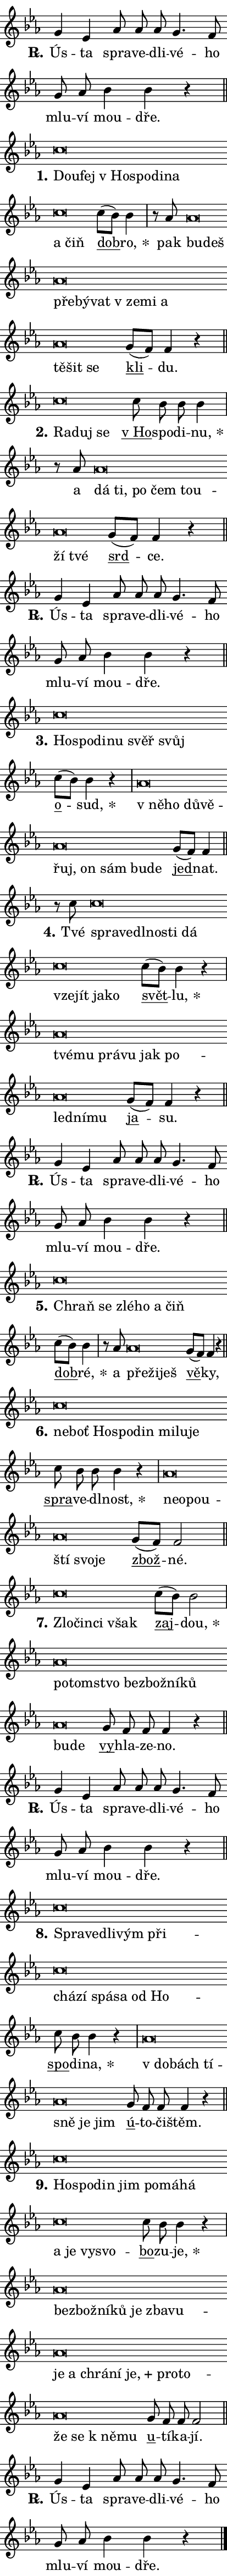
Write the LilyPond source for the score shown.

\version "2.22.1"
\header { tagline = "" }
\paper {
  indent = 0\cm
  top-margin = 0\cm
  right-margin = 0\cm
  bottom-margin = 0\cm
  left-margin = 0\cm
  paper-width = 7\cm
  page-breaking = #ly:one-page-breaking
  system-system-spacing.basic-distance = #11
  score-system-spacing.basic-distance = #11
  ragged-last = ##f
}


%% Author: Thomas Morley
%% https://lists.gnu.org/archive/html/lilypond-user/2020-05/msg00002.html
#(define (line-position grob)
"Returns position of @var[grob} in current system:
   @code{'start}, if at first time-step
   @code{'end}, if at last time-step
   @code{'middle} otherwise
"
  (let* ((col (ly:item-get-column grob))
         (ln (ly:grob-object col 'left-neighbor))
         (rn (ly:grob-object col 'right-neighbor))
         (col-to-check-left (if (ly:grob? ln) ln col))
         (col-to-check-right (if (ly:grob? rn) rn col))
         (break-dir-left
           (and
             (ly:grob-property col-to-check-left 'non-musical #f)
             (ly:item-break-dir col-to-check-left)))
         (break-dir-right
           (and
             (ly:grob-property col-to-check-right 'non-musical #f)
             (ly:item-break-dir col-to-check-right))))
        (cond ((eqv? 1 break-dir-left) 'start)
              ((eqv? -1 break-dir-right) 'end)
              (else 'middle))))

#(define (tranparent-at-line-position vctor)
  (lambda (grob)
  "Relying on @code{line-position} select the relevant enry from @var{vctor}.
Used to determine transparency,"
    (case (line-position grob)
      ((end) (not (vector-ref vctor 0)))
      ((middle) (not (vector-ref vctor 1)))
      ((start) (not (vector-ref vctor 2))))))

noteHeadBreakVisibility =
#(define-music-function (break-visibility)(vector?)
"Makes @code{NoteHead}s transparent relying on @var{break-visibility}"
#{
  \override NoteHead.transparent =
    #(tranparent-at-line-position break-visibility)
#})

#(define delete-ledgers-for-transparent-note-heads
  (lambda (grob)
    "Reads whether a @code{NoteHead} is transparent.
If so this @code{NoteHead} is removed from @code{'note-heads} from
@var{grob}, which is supposed to be @code{LedgerLineSpanner}.
As a result ledgers are not printed for this @code{NoteHead}"
    (let* ((nhds-array (ly:grob-object grob 'note-heads))
           (nhds-list
             (if (ly:grob-array? nhds-array)
                 (ly:grob-array->list nhds-array)
                 '()))
           ;; Relies on the transparent-property being done before
           ;; Staff.LedgerLineSpanner.after-line-breaking is executed.
           ;; This is fragile ...
           (to-keep
             (remove
               (lambda (nhd)
                 (ly:grob-property nhd 'transparent #f))
               nhds-list)))
      ;; TODO find a better method to iterate over grob-arrays, similiar
      ;; to filter/remove etc for lists
      ;; For now rebuilt from scratch
      (set! (ly:grob-object grob 'note-heads)  '())
      (for-each
        (lambda (nhd)
          (ly:pointer-group-interface::add-grob grob 'note-heads nhd))
        to-keep))))

hideNotes = {
  \noteHeadBreakVisibility #begin-of-line-visible
}
unHideNotes = {
  \noteHeadBreakVisibility #all-visible
}

% work-around for resetting accidentals
% https://lilypond.org/doc/v2.23/Documentation/notation/displaying-rhythms#unmetered-music
cadenzaMeasure = {
  \cadenzaOff
  \partial 1024 s1024
  \cadenzaOn
}

#(define-markup-command (accent layout props text) (markup?)
  "Underline accented syllable"
  (interpret-markup layout props
    #{\markup \override #'(offset . 4.3) \underline { #text }#}))

responsum = \markup \concat {
  "R" \hspace #-1.05 \path #0.1 #'((moveto 0 0.07) (lineto 0.9 0.8)) \hspace #0.05 "."
}

\layout {
    \context {
        \Staff
        \remove "Time_signature_engraver"
        \override LedgerLineSpanner.after-line-breaking = #delete-ledgers-for-transparent-note-heads
    }
    \context {
        \Voice {
            \override NoteHead.output-attributes = #'((class . "notehead"))
            \override Hairpin.height = #0.55
        }
    }
    \context {
        \Lyrics {
            \override StanzaNumber.output-attributes = #'((class . "stanzanumber"))
            \override LyricSpace.minimum-distance = #0.9
            \override LyricText.font-name = #"TeX Gyre Schola"
            \override LyricText.font-size = 1
            \override StanzaNumber.font-name = #"TeX Gyre Schola Bold"
            \override StanzaNumber.font-size = 1
        }
    }
}

% magnetic-lyrics.ily
%
%   written by
%     Jean Abou Samra <jean@abou-samra.fr>
%     Werner Lemberg <wl@gnu.org>
%
%   adapted by
%     Jiri Hon <jiri.hon@gmail.com>
%
% Version 2022-Apr-15

% https://www.mail-archive.com/lilypond-user@gnu.org/msg149350.html

#(define (Left_hyphen_pointer_engraver context)
   "Collect syllable-hyphen-syllable occurrences in lyrics and store
them in properties.  This engraver only looks to the left.  For
example, if the lyrics input is @code{foo -- bar}, it does the
following.

@itemize @bullet
@item
Set the @code{text} property of the @code{LyricHyphen} grob between
@q{foo} and @q{bar} to @code{foo}.

@item
Set the @code{left-hyphen} property of the @code{LyricText} grob with
text @q{foo} to the @code{LyricHyphen} grob between @q{foo} and
@q{bar}.
@end itemize

Use this auxiliary engraver in combination with the
@code{lyric-@/text::@/apply-@/magnetic-@/offset!} hook."
   (let ((hyphen #f)
         (text #f))
     (make-engraver
      (acknowledgers
       ((lyric-syllable-interface engraver grob source-engraver)
        (set! text grob)))
      (end-acknowledgers
       ((lyric-hyphen-interface engraver grob source-engraver)
        ;(when (not (grob::has-interface grob 'lyric-space-interface))
          (set! hyphen grob)));)
      ((stop-translation-timestep engraver)
       (when (and text hyphen)
         (ly:grob-set-object! text 'left-hyphen hyphen))
       (set! text #f)
       (set! hyphen #f)))))

#(define (lyric-text::apply-magnetic-offset! grob)
   "If the space between two syllables is less than the value in
property @code{LyricText@/.details@/.squash-threshold}, move the right
syllable to the left so that it gets concatenated with the left
syllable.

Use this function as a hook for
@code{LyricText@/.after-@/line-@/breaking} if the
@code{Left_@/hyphen_@/pointer_@/engraver} is active."
   (let ((hyphen (ly:grob-object grob 'left-hyphen #f)))
     (when hyphen
       (let ((left-text (ly:spanner-bound hyphen LEFT)))
         (when (grob::has-interface left-text 'lyric-syllable-interface)
           (let* ((common (ly:grob-common-refpoint grob left-text X))
                  (this-x-ext (ly:grob-extent grob common X))
                  (left-x-ext
                   (begin
                     ;; Trigger magnetism for left-text.
                     (ly:grob-property left-text 'after-line-breaking)
                     (ly:grob-extent left-text common X)))
                  ;; `delta` is the gap width between two syllables.
                  (delta (- (interval-start this-x-ext)
                            (interval-end left-x-ext)))
                  (details (ly:grob-property grob 'details))
                  (threshold (assoc-get 'squash-threshold details 0.2)))
             (when (< delta threshold)
               (let* (;; We have to manipulate the input text so that
                      ;; ligatures crossing syllable boundaries are not
                      ;; disabled.  For languages based on the Latin
                      ;; script this is essentially a beautification.
                      ;; However, for non-Western scripts it can be a
                      ;; necessity.
                      (lt (ly:grob-property left-text 'text))
                      (rt (ly:grob-property grob 'text))
                      (is-space (grob::has-interface hyphen 'lyric-space-interface))
                      (space (if is-space " " ""))
                      (space-markup (grob-interpret-markup grob " "))
                      (space-size (interval-length (ly:stencil-extent space-markup X)))
                      (extra-delta (if is-space space-size 0))
                      ;; Append new syllable.
                      (ltrt-space (if (and (string? lt) (string? rt))
                                (string-append lt space rt)
                                (make-concat-markup (list lt space rt))))
                      ;; Right-align `ltrt` to the right side.
                      (ltrt-space-markup (grob-interpret-markup
                               grob
                               (make-translate-markup
                                (cons (interval-length this-x-ext) 0)
                                (make-right-align-markup ltrt-space)))))
                 (begin
                   ;; Don't print `left-text`.
                   (ly:grob-set-property! left-text 'stencil #f)
                   ;; Set text and stencil (which holds all collected
                   ;; syllables so far) and shift it to the left.
                   (ly:grob-set-property! grob 'text ltrt-space)
                   (ly:grob-set-property! grob 'stencil ltrt-space-markup)
                   (ly:grob-translate-axis! grob (- (- delta extra-delta)) X))))))))))


#(define (lyric-hyphen::displace-bounds-first grob)
   ;; Make very sure this callback isn't triggered too early.
   (let ((left (ly:spanner-bound grob LEFT))
         (right (ly:spanner-bound grob RIGHT)))
     (ly:grob-property left 'after-line-breaking)
     (ly:grob-property right 'after-line-breaking)
     (ly:lyric-hyphen::print grob)))

squashThreshold = #0.4

\layout {
  \context {
    \Lyrics
    \consists #Left_hyphen_pointer_engraver
    \override LyricText.after-line-breaking =
      #lyric-text::apply-magnetic-offset!
    \override LyricHyphen.stencil = #lyric-hyphen::displace-bounds-first
    \override LyricText.details.squash-threshold = \squashThreshold
    \override LyricHyphen.minimum-distance = 0
    \override LyricHyphen.minimum-length = \squashThreshold
  }
}

squash = \override LyricText.details.squash-threshold = 9999
unSquash = \override LyricText.details.squash-threshold = \squashThreshold

left = \override LyricText.self-alignment-X = #LEFT
unLeft = \revert LyricText.self-alignment-X

starOffset = #(lambda (grob) 
                (let ((x_offset (ly:self-alignment-interface::aligned-on-x-parent grob)))
                  (if (= x_offset 0) 0 (+ x_offset 1.2))))

star = #(define-music-function (syllable)(string?)
"Append star separator at the end of a syllable"
#{
  \once \override LyricText.X-offset = #starOffset
  \lyricmode { \markup {
    #syllable
    \override #'((font-name . "TeX Gyre Schola Bold")) \hspace #0.2 \lower #0.65 \larger "*"
  } }
#})

starAccent = #(define-music-function (syllable)(string?)
"Append star separator at the end of a syllable and make accent"
#{
  \once \override LyricText.X-offset = #starOffset
  \lyricmode { \markup {
    \accent #syllable
    \override #'((font-name . "TeX Gyre Schola Bold")) \hspace #0.2 \lower #0.65 \larger "*"
  } }
#})

breath = #(define-music-function (syllable)(string?)
"Append breathing indicator at the end of a syllable"
#{
  \lyricmode { \markup { #syllable "+" } }
#})

optionalBreath = #(define-music-function (syllable)(string?)
"Append optional breathing indicator at the end of a syllable"
#{
  \lyricmode { \markup { #syllable "(+)" } }
#})


\score {
    <<
        \new Voice = "melody" { \cadenzaOn \key es \major \relative { g'4 es as8 as as \bar "" g4. f8 \bar "" g as bes4 bes r \cadenzaMeasure \bar "||" \break }
\relative { c''\breve*1/16 \hideNotes \breve*1/16 \bar "" \breve*1/16 \bar "" \breve*1/16 \bar "" \breve*1/16 \bar "" \breve*1/16 \bar "" \breve*1/16 \breve*1/16 \bar "" \unHideNotes \bar "" c8[( bes)] bes4 \cadenzaMeasure \bar "|" r8 as8 as\breve*1/16 \hideNotes \breve*1/16 \bar "" \breve*1/16 \bar "" \breve*1/16 \bar "" \breve*1/16 \bar "" \breve*1/16 \bar "" \breve*1/16 \bar "" \breve*1/16 \bar "" \breve*1/16 \bar "" \breve*1/16 \breve*1/16 \bar "" \unHideNotes \bar "" g8[( f)] f4 r \cadenzaMeasure \bar "||" \break }
\relative { c''\breve*1/16 \hideNotes \breve*1/16 \breve*1/16 \bar "" \unHideNotes \bar "" c8 bes bes bes4 \cadenzaMeasure \bar "|" r8 as8 as\breve*1/16 \hideNotes \breve*1/16 \bar "" \breve*1/16 \bar "" \breve*1/16 \bar "" \breve*1/16 \bar "" \breve*1/16 \breve*1/16 \bar "" \unHideNotes \bar "" g8[( f)] f4 r \cadenzaMeasure \bar "||" \break }
\relative { g'4 es as8 as as \bar "" g4. f8 \bar "" g as bes4 bes r \cadenzaMeasure \bar "||" \break }
\relative { c''\breve*1/16 \hideNotes \breve*1/16 \bar "" \breve*1/16 \bar "" \breve*1/16 \bar "" \breve*1/16 \breve*1/16 \bar "" \unHideNotes \bar "" c8[( bes)] bes4 r \cadenzaMeasure \bar "|" as\breve*1/16 \hideNotes \breve*1/16 \bar "" \breve*1/16 \bar "" \breve*1/16 \bar "" \breve*1/16 \bar "" \breve*1/16 \bar "" \breve*1/16 \bar "" \breve*1/16 \breve*1/16 \bar "" \unHideNotes \bar "" g8[( f)] f4 \cadenzaMeasure \bar "||" \break }
\relative { r8 c''8 c\breve*1/16 \hideNotes \breve*1/16 \bar "" \breve*1/16 \bar "" \breve*1/16 \bar "" \breve*1/16 \bar "" \breve*1/16 \bar "" \breve*1/16 \bar "" \breve*1/16 \bar "" \breve*1/16 \breve*1/16 \bar "" \unHideNotes \bar "" c8[( bes)] bes4 r \cadenzaMeasure \bar "|" as\breve*1/16 \hideNotes \breve*1/16 \bar "" \breve*1/16 \bar "" \breve*1/16 \bar "" \breve*1/16 \bar "" \breve*1/16 \bar "" \breve*1/16 \bar "" \breve*1/16 \breve*1/16 \bar "" \unHideNotes \bar "" g8[( f)] f4 r \cadenzaMeasure \bar "||" \break }
\relative { g'4 es as8 as as \bar "" g4. f8 \bar "" g as bes4 bes r \cadenzaMeasure \bar "||" \break }
\relative { c''\breve*1/16 \hideNotes \breve*1/16 \bar "" \breve*1/16 \bar "" \breve*1/16 \bar "" \breve*1/16 \breve*1/16 \bar "" \unHideNotes \bar "" c8[( bes)] bes4 \cadenzaMeasure \bar "|" r8 as8 as\breve*1/16 \hideNotes \breve*1/16 \breve*1/16 \bar "" \unHideNotes \bar "" g8[( f)] f4 r \cadenzaMeasure \bar "||" \break }
\relative { c''\breve*1/16 \hideNotes \breve*1/16 \bar "" \breve*1/16 \bar "" \breve*1/16 \bar "" \breve*1/16 \bar "" \breve*1/16 \bar "" \breve*1/16 \breve*1/16 \bar "" \unHideNotes \bar "" c8 bes bes bes4 r \cadenzaMeasure \bar "|" as\breve*1/16 \hideNotes \breve*1/16 \bar "" \breve*1/16 \bar "" \breve*1/16 \bar "" \breve*1/16 \breve*1/16 \bar "" \unHideNotes \bar "" g8[( f)] f2 \cadenzaMeasure \bar "||" \break }
\relative { c''\breve*1/16 \hideNotes \breve*1/16 \bar "" \breve*1/16 \breve*1/16 \bar "" \unHideNotes \bar "" c8[( bes)] bes2 \cadenzaMeasure \bar "|" as\breve*1/16 \hideNotes \breve*1/16 \bar "" \breve*1/16 \bar "" \breve*1/16 \bar "" \breve*1/16 \bar "" \breve*1/16 \bar "" \breve*1/16 \bar "" \breve*1/16 \breve*1/16 \bar "" \unHideNotes \bar "" g8 f f f4 r \cadenzaMeasure \bar "||" \break }
\relative { g'4 es as8 as as \bar "" g4. f8 \bar "" g as bes4 bes r \cadenzaMeasure \bar "||" \break }
\relative { c''\breve*1/16 \hideNotes \breve*1/16 \bar "" \breve*1/16 \bar "" \breve*1/16 \bar "" \breve*1/16 \bar "" \breve*1/16 \bar "" \breve*1/16 \bar "" \breve*1/16 \bar "" \breve*1/16 \bar "" \breve*1/16 \breve*1/16 \bar "" \unHideNotes \bar "" c8 bes bes4 r \cadenzaMeasure \bar "|" as\breve*1/16 \hideNotes \breve*1/16 \bar "" \breve*1/16 \bar "" \breve*1/16 \bar "" \breve*1/16 \breve*1/16 \bar "" \unHideNotes \bar "" g8 f f f4 r \cadenzaMeasure \bar "||" \break }
\relative { c''\breve*1/16 \hideNotes \breve*1/16 \bar "" \breve*1/16 \bar "" \breve*1/16 \bar "" \breve*1/16 \bar "" \breve*1/16 \bar "" \breve*1/16 \bar "" \breve*1/16 \bar "" \breve*1/16 \bar "" \breve*1/16 \breve*1/16 \bar "" \unHideNotes \bar "" c8 bes bes4 r \cadenzaMeasure \bar "|" as\breve*1/16 \hideNotes \breve*1/16 \bar "" \breve*1/16 \bar "" \breve*1/16 \bar "" \breve*1/16 \bar "" \breve*1/16 \bar "" \breve*1/16 \bar "" \breve*1/16 \bar "" \breve*1/16 \bar "" \breve*1/16 \bar "" \breve*1/16 \bar "" \breve*1/16 \bar "" \breve*1/16 \bar "" \breve*1/16 \bar "" \breve*1/16 \bar "" \breve*1/16 \bar "" \breve*1/16 \breve*1/16 \bar "" \unHideNotes \bar "" g8 f f f2 \cadenzaMeasure \bar "||" \break }
\relative { g'4 es as8 as as \bar "" g4. f8 \bar "" g as bes4 bes r \cadenzaMeasure \bar "||" \break } \bar "|." }
        \new Lyrics \lyricsto "melody" { \lyricmode { \set stanza = \responsum
Ús -- ta spra -- ve -- dli -- vé -- ho mlu -- ví mou -- dře.
\set stanza = "1."
\left Dou -- \squash fej "v Ho" -- spo -- di -- na a čiň \unLeft \unSquash \markup \accent dob -- \star ro, pak \left bu -- \squash deš pře -- bý -- vat "v ze" -- mi a tě -- šit se \unLeft \unSquash \markup \accent kli -- du.
\set stanza = "2."
\left Ra -- \squash duj se \unLeft \unSquash \markup \accent "v Ho" -- spo -- di -- \star nu, a \left dá \squash ti, po čem tou -- ží tvé \unLeft \unSquash \markup \accent srd -- ce.
\set stanza = \responsum
Ús -- ta spra -- ve -- dli -- vé -- ho mlu -- ví mou -- dře.
\set stanza = "3."
\left Ho -- \squash spo -- di -- nu svěř svůj \unLeft \unSquash \markup \accent o -- \star sud, \left "v ně" -- \squash ho dů -- vě -- řuj, on sám bu -- de \unLeft \unSquash \markup \accent jed -- nat.
\set stanza = "4."
Tvé \left spra -- \squash ve -- dl -- no -- sti dá vze -- jít ja -- ko \unLeft \unSquash \markup \accent svět -- \star lu, \left tvé -- \squash mu prá -- vu jak po -- led -- ní -- mu \unLeft \unSquash \markup \accent ja -- su.
\set stanza = \responsum
Ús -- ta spra -- ve -- dli -- vé -- ho mlu -- ví mou -- dře.
\set stanza = "5."
\left Chraň \squash se zlé -- ho a čiň \unLeft \unSquash \markup \accent dob -- \star ré, a \left pře -- \squash ži -- ješ \unLeft \unSquash \markup \accent vě -- ky,
\set stanza = "6."
\left ne -- \squash boť Ho -- spo -- din mi -- lu -- je \unLeft \unSquash \markup \accent spra -- ve -- dl -- \star nost, \left ne -- \squash o -- pou -- ští svo -- je \unLeft \unSquash \markup \accent zbož -- né.
\set stanza = "7."
\left Zlo -- \squash čin -- ci však \unLeft \unSquash \markup \accent zaj -- \star dou, \left po -- \squash tom -- stvo bez -- bož -- ní -- ků bu -- de \unLeft \unSquash \markup \accent vy -- hla -- ze -- no.
\set stanza = \responsum
Ús -- ta spra -- ve -- dli -- vé -- ho mlu -- ví mou -- dře.
\set stanza = "8."
\left Spra -- \squash ve -- dli -- vým při -- chá -- zí spá -- sa od Ho -- \unLeft \unSquash \markup \accent spo -- di -- \star na, \left "v do" -- \squash bách tí -- sně je jim \unLeft \unSquash \markup \accent ú -- to -- či -- štěm.
\set stanza = "9."
\left Ho -- \squash spo -- din jim po -- má -- há a je vy -- svo -- \unLeft \unSquash \markup \accent bo -- zu -- \star je, \left bez -- \squash bož -- ní -- ků je zba -- vu -- je a chrá -- ní \breath "je," pro -- to -- že se "k ně" -- mu \unLeft \unSquash \markup \accent u -- tí -- ka -- jí.
\set stanza = \responsum
Ús -- ta spra -- ve -- dli -- vé -- ho mlu -- ví mou -- dře. } }
    >>
    \layout {}
}
